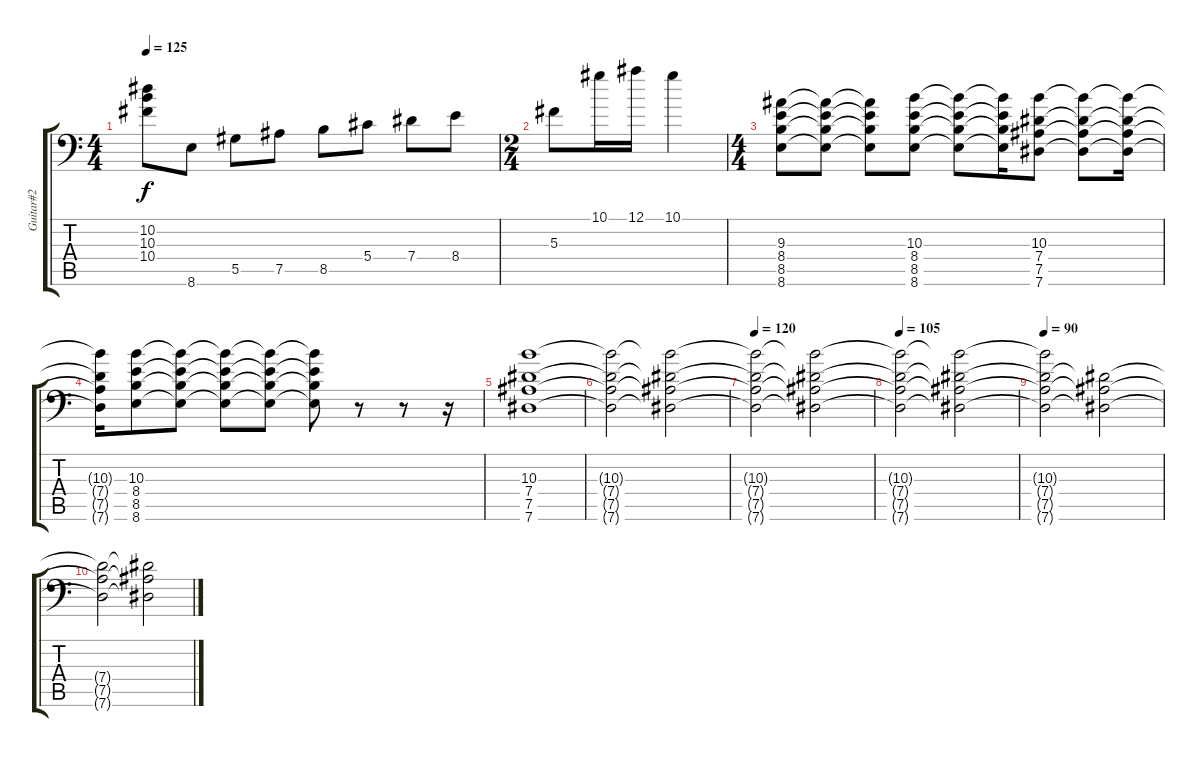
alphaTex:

\track ("Guitar#2" "Guitar#2") {instrument distortionguitar}
\staff {score tabs}
\tuning (Bb3 F3 Db3 Ab2 Eb2 Ab1) {hide}
\ts (4 4)
\tempo 125
\clef f4
\ks c
(10.2{t} 10.3{t} 10.4{t}).8{dy f} 8.6.8 5.5.8 7.5.8 8.5.8 5.4.8 7.4.8 8.4.8 |
\ts (2 4)
5.3.8 10.1.16 12.1.16 10.1.4 |
\ts (4 4)
(9.3 8.4 8.5 8.6).8 (9.3{t} 8.4{t} 8.5{t} 8.6{t}).8 (9.3{t} 8.4{t} 8.5{t} 8.6{t}).8 (10.3 8.4 8.5 8.6).8 (10.3{t} 8.4{t} 8.5{t} 8.6{t}).8 (10.3{t} 8.4{t} 8.5{t} 8.6{t}).16 (10.3 7.4 7.5 7.6).8 (10.3{t} 7.4{t} 7.5{t} 7.6{t}).8 (10.3{t} 7.4{t} 7.5{t} 7.6{t}).16 |
(10.3{t} 7.4{t} 7.5{t} 7.6{t}).16 (10.3 8.4 8.5 8.6).8 (10.3{t} 8.4{t} 8.5{t} 8.6{t}).8 (10.3{t} 8.4{t} 8.5{t} 8.6{t}).8 (10.3{t} 8.4{t} 8.5{t} 8.6{t}).8 (10.3{t} 8.4{t} 8.5{t} 8.6{t}).8 r.8 r.8 r.16 |
(10.3 7.4 7.5 7.6).1{volume 0} |
(10.3{t} 7.4{t} 7.5{t} 7.6{t}).2 (10.3{t} 7.4{t} 7.5{t} 7.6{t}).2 |
\tempo 120
(10.3{t} 7.4{t} 7.5{t} 7.6{t}).2 (10.3{t} 7.4{t} 7.5{t} 7.6{t}).2 |
\tempo 105
(10.3{t} 7.4{t} 7.5{t} 7.6{t}).2 (10.3{t} 7.4{t} 7.5{t} 7.6{t}).2 |
\tempo 90
(10.3{t} 7.4{t} 7.5{t} 7.6{t}).2 (7.4{t} 7.5{t} 7.6{t}).2 |
(7.4{t} 7.5{t} 7.6{t}).2 (7.4{t} 7.5{t} 7.6{t}).2
